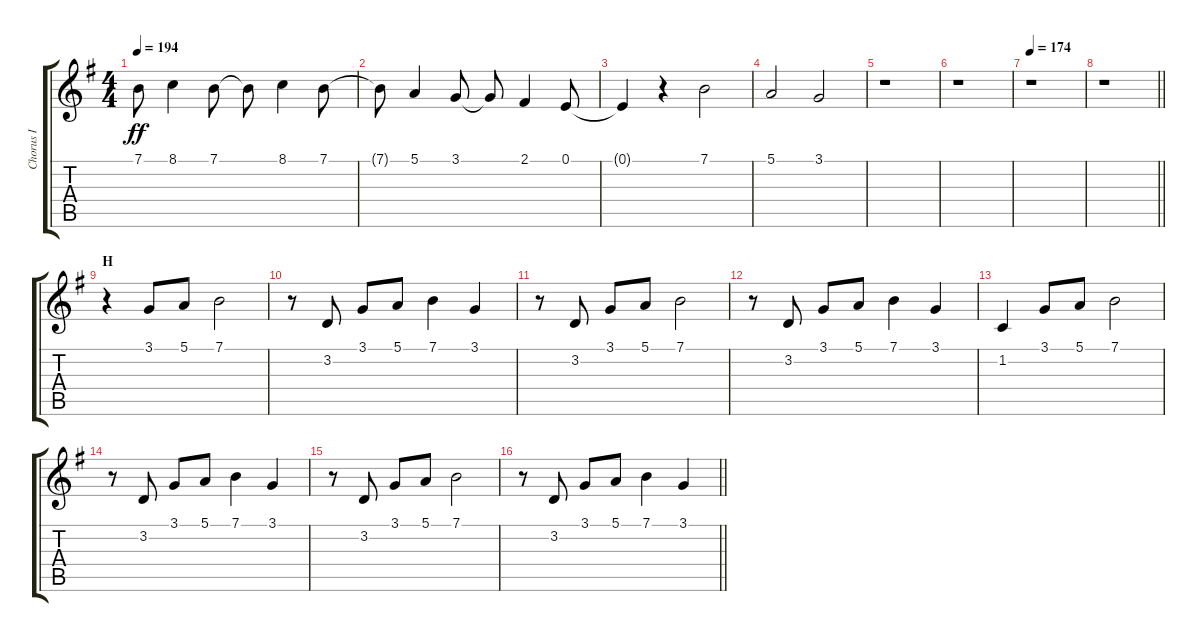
\track ("Chorus I" "Chorus I") {instrument voiceoohs}
\staff {score tabs}
\tuning (E4 B3 G3 D3 A2 E2) {hide}
\ts (4 4)
\tempo 194
\clef g2
\ks g
7.1.8{dy ff} 8.1.4 7.1.8 7.1{t}.8 8.1.4 7.1.8 |
7.1{t}.8 5.1.4 3.1.8 3.1{t}.8 2.1.4 0.1.8 |
0.1{t}.4 r.4 7.1.2 |
5.1.2 3.1.2 |
r.1 |
r.1 |
\tempo 174
r.1 |
\barLineRight lightlight
r.1 |
\section ("" "H")
r.4 3.1.8 5.1.8 7.1.2 |
r.8 3.2.8 3.1.8 5.1.8 7.1.4 3.1.4 |
r.8 3.2.8 3.1.8 5.1.8 7.1.2 |
r.8 3.2.8 3.1.8 5.1.8 7.1.4 3.1.4 |
1.2.4 3.1.8 5.1.8 7.1.2 |
r.8 3.2.8 3.1.8 5.1.8 7.1.4 3.1.4 |
r.8 3.2.8 3.1.8 5.1.8 7.1.2 |
\barLineRight lightlight
r.8 3.2.8 3.1.8 5.1.8 7.1.4 3.1.4
